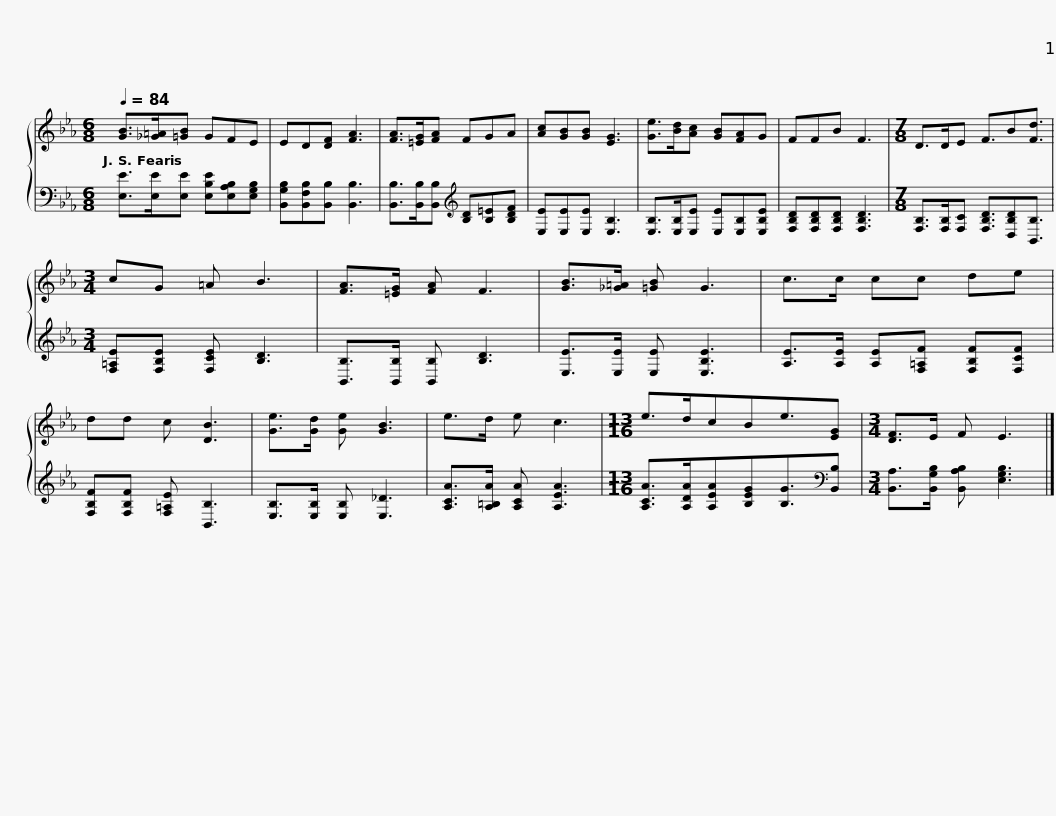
X:1
%%score { 1 | 2 }
L:1/8
Q:1/4=84
M:6/8
I:linebreak $
K:Eb
V:1 treble
V:2 bass
V:1
 [GB]>[_G=A][=GB] GFE | ED[DF] [FA]3 | [FA]>[=EG][FA] FGA | [Ac][GB][GB] [EG]3 | [Ge]>[Bd][Ac] [GB][FA]G |$ %5
 FFB F3 |[M:7/8] D>DE F3/2B[Fd]3/2 |[M:3/4] cG =A B3 | [FA]>[=EG] [FA] F3 | [GB]>[_G=A] [=GB] G3 |$ %10
 c>c cc de | dd c [DB]3 | [Ge]>[Gd] [Ge] [GB]3 | e>d e c3 |[M:13/16] e>dcBe3/2[EG] |$ %15
[M:3/4] [DF]>E F E3 |] %16
V:2
 [E,E]>[E,E][E,E] [E,B,E][E,A,B,][E,G,B,] | [B,,G,B,][B,,F,B,][B,,B,] [B,,B,]3 | [B,,B,]>[B,,B,][B,,B,][K:treble] [B,D][B,=E][B,DF] | [E,E][E,E][E,E] [E,B,]3 | [E,B,]>[E,B,][E,E] [E,E][E,B,][E,B,E] |$ %5
 [F,B,D][F,B,D][F,B,D] [F,B,D]3 |[M:7/8] [F,B,]>[F,B,][F,C] [F,B,D]3/2[D,B,D][B,,B,]3/2 |[M:3/4] [F,=A,E][F,B,E] [F,CE] [B,D]3 | [B,,B,]>[B,,B,] [B,,B,] [B,D]3 | [E,E]>[E,E] [E,E] [E,B,E]3 |$ %10
 [A,E]>[A,E] [A,E][F,=A,F] [F,B,F][F,CF] | [F,B,F][F,B,F] [F,=A,E] [B,,B,]3 | [E,B,]>[E,B,] [E,B,] [E,_D]3 | [A,CA]>[A,=B,A] [A,CA] [A,EA]3 |[M:13/16] [A,CA]>[A,DA][A,EA][B,EG][B,G]3/2[K:bass][B,,B,] |$ %15
[M:3/4] [B,,A,]>[B,,G,B,] [B,,A,B,] [E,G,B,]3 |] %16
